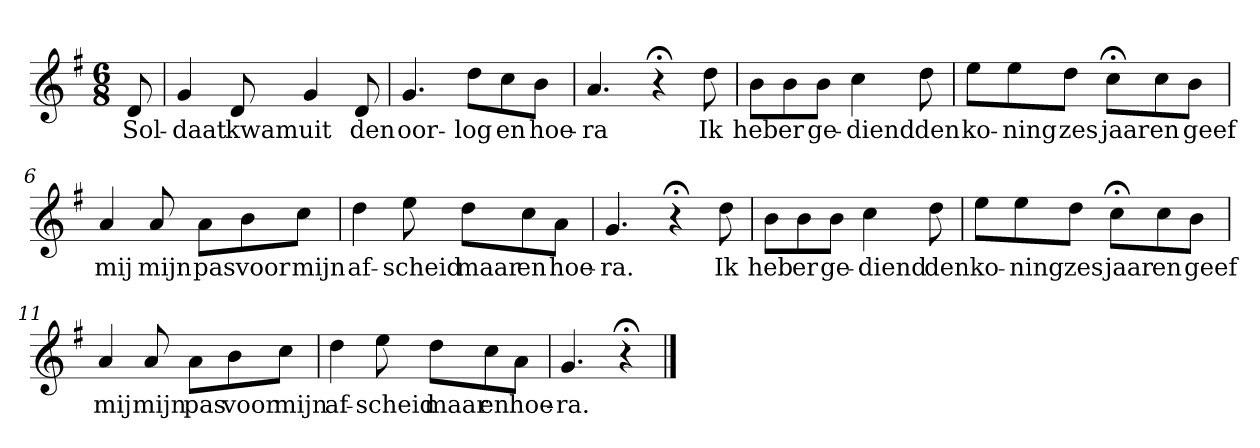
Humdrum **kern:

**kern	**text
*part1	*part1
*staff1	*staff1
*k[f#]	*
*G:	*
*M6/8	*
*MM120	*
=	=
8d	Sol-
=1	=1
4g	-daat
8d	kwam
4g	uit
8d	den
=2	=2
4.g	oor-
8ddL	-log
8cc	en
8bJ	hoe-
=3	=3
4.a	-ra
4r;<	.
8dd	Ik
=4	=4
8bL	heb
8b	er
8bJ	ge-
4cc	-diend
8dd	den
=5	=5
8eeL	ko-
8ee	-ning
8ddJ	zes
8cc;<L	jaar
8cc	en
8bJ	geef
=6	=6
4a	mij
8a	mijn
8aL	pas
8b	voor
8ccJ	mijn
=7	=7
4dd	af-
8ee	-scheid
8ddL	maar
8cc	en
8aJ	hoe-
=8	=8
4.g	-ra.
4r;<	.
8dd	Ik
=9	=9
8bL	heb
8b	er
8bJ	ge-
4cc	-diend
8dd	den
=10	=10
8eeL	ko-
8ee	-ning
8ddJ	zes
8cc;<L	jaar
8cc	en
8bJ	geef
=11	=11
4a	mij
8a	mijn
8aL	pas
8b	voor
8ccJ	mijn
=12	=12
4dd	af-
8ee	-scheid
8ddL	maar
8cc	en
8aJ	hoe-
=13	=13
4.g	-ra.
4r;<	.
==	==
*-	*-
